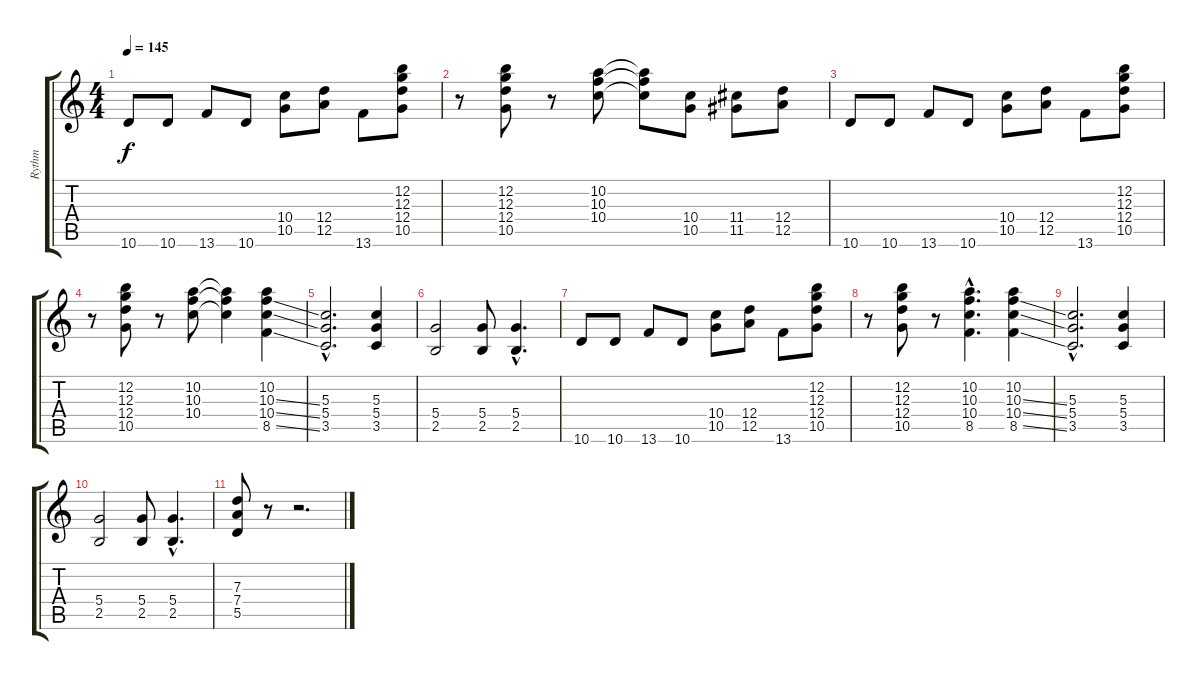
\track ("Rythm" "Rythm") {instrument distortionguitar}
\staff {score tabs}
\tuning (E4 B3 G3 D3 A2 E2) {hide}
\ts (4 4)
\tempo 145
\clef g2
\ks c
10.6.8{dy f} 10.6.8 13.6.8 10.6.8 (10.4 10.5).8 (12.4 12.5).8 13.6.8 (12.2 12.3 12.4 10.5).8 |
r.8 (12.2 12.3 12.4 10.5).8 r.8 (10.2 10.3 10.4).8 (10.2{t} 10.3{t} 10.4{t}).8 (10.4 10.5).8 (11.4 11.5).8 (12.4 12.5).8 |
10.6.8 10.6.8 13.6.8 10.6.8 (10.4 10.5).8 (12.4 12.5).8 13.6.8 (12.2 12.3 12.4 10.5).8 |
r.8 (12.2 12.3 12.4 10.5).8 r.8 (10.2 10.3 10.4).8 (10.2{t} 10.3{t} 10.4{t}).4 (10.2 10.3{ss} 10.4{ss} 8.5{ss}).4 |
(5.3{hac} 5.4{hac} 3.5{hac}).2{d} (5.3 5.4 3.5).4 |
(5.4 2.5).2 (5.4 2.5).8 (5.4{hac} 2.5{hac}).4{d} |
10.6.8 10.6.8 13.6.8 10.6.8 (10.4 10.5).8 (12.4 12.5).8 13.6.8 (12.2 12.3 12.4 10.5).8 |
r.8 (12.2 12.3 12.4 10.5).8 r.8 (10.2{hac} 10.3{hac} 10.4{hac} 8.5{hac}).4{d} (10.2 10.3{ss} 10.4{ss} 8.5{ss}).4 |
(5.3{hac} 5.4{hac} 3.5{hac}).2{d} (5.3 5.4 3.5).4 |
(5.4 2.5).2 (5.4 2.5).8 (5.4{hac} 2.5{hac}).4{d} |
(7.3 7.4 5.5).8 r.8 r.2{d}
